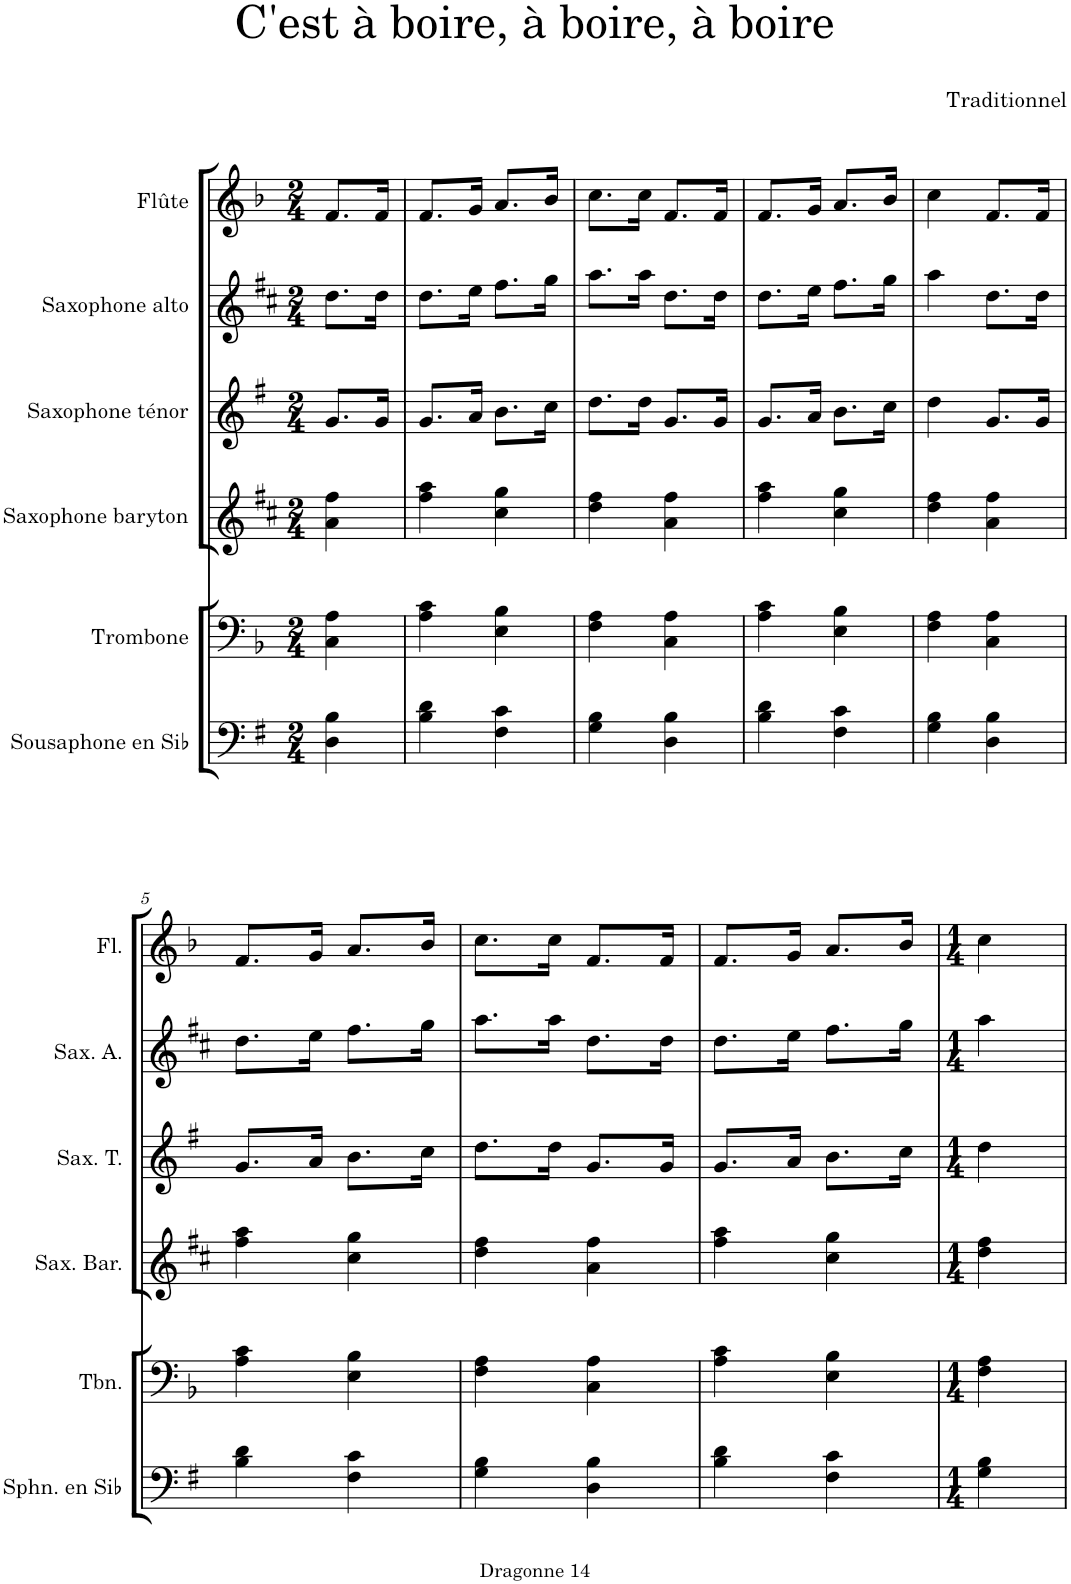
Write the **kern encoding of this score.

**kern	**kern	**kern	**kern	**kern	**kern
*part6	*part5	*part4	*part3	*part2	*part1
*staff6	*staff5	*staff4	*staff3	*staff2	*staff1
*I"Sousaphone en Sib	*I"Trombone	*I"Saxophone baryton	*I"Saxophone ténor	*I"Saxophone alto	*I"Flûte
*I'Sphn. en Sib	*I'Tbn.	*I'Sax. Bar.	*I'Sax. T.	*I'Sax. A.	*I'Fl.
*clefF4	*clefF4	*clefG2	*clefG2	*clefG2	*clefG2
*Trd8c14	*	*Trd12c21	*Trd8c14	*Trd5c9	*
*k[f#]	*k[b-]	*k[f#c#]	*k[f#]	*k[f#c#]	*k[b-]
*M2/4	*M2/4	*M2/4	*M2/4	*M2/4	*M2/4
=	=	=	=	=	=
4D\ 4B\	4C\ 4A\	4a\ 4ff#\	8.g/L	8.dd\L	8.f/L
.	.	.	16g/Jk	16dd\Jk	16f/Jk
=1	=1	=1	=1	=1	=1
4B\ 4d\	4A\ 4c\	4ff#\ 4aa\	8.g/L	8.dd\L	8.f/L
.	.	.	16a/Jk	16ee\Jk	16g/Jk
4F#\ 4c\	4E\ 4B-\	4cc#\ 4gg\	8.b\L	8.ff#\L	8.a/L
.	.	.	16cc\Jk	16gg\Jk	16b-/Jk
=2	=2	=2	=2	=2	=2
4G\ 4B\	4F\ 4A\	4dd\ 4ff#\	8.dd\L	8.aa\L	8.cc\L
.	.	.	16dd\Jk	16aa\Jk	16cc\Jk
4D\ 4B\	4C\ 4A\	4a\ 4ff#\	8.g/L	8.dd\L	8.f/L
.	.	.	16g/Jk	16dd\Jk	16f/Jk
=3	=3	=3	=3	=3	=3
4B\ 4d\	4A\ 4c\	4ff#\ 4aa\	8.g/L	8.dd\L	8.f/L
.	.	.	16a/Jk	16ee\Jk	16g/Jk
4F#\ 4c\	4E\ 4B-\	4cc#\ 4gg\	8.b\L	8.ff#\L	8.a/L
.	.	.	16cc\Jk	16gg\Jk	16b-/Jk
=4	=4	=4	=4	=4	=4
4G\ 4B\	4F\ 4A\	4dd\ 4ff#\	4dd\	4aa\	4cc\
4D\ 4B\	4C\ 4A\	4a\ 4ff#\	8.g/L	8.dd\L	8.f/L
.	.	.	16g/Jk	16dd\Jk	16f/Jk
!!LO:LB:g=z
=5	=5	=5	=5	=5	=5
4B\ 4d\	4A\ 4c\	4ff#\ 4aa\	8.g/L	8.dd\L	8.f/L
.	.	.	16a/Jk	16ee\Jk	16g/Jk
4F#\ 4c\	4E\ 4B-\	4cc#\ 4gg\	8.b\L	8.ff#\L	8.a/L
.	.	.	16cc\Jk	16gg\Jk	16b-/Jk
=6	=6	=6	=6	=6	=6
4G\ 4B\	4F\ 4A\	4dd\ 4ff#\	8.dd\L	8.aa\L	8.cc\L
.	.	.	16dd\Jk	16aa\Jk	16cc\Jk
4D\ 4B\	4C\ 4A\	4a\ 4ff#\	8.g/L	8.dd\L	8.f/L
.	.	.	16g/Jk	16dd\Jk	16f/Jk
=7	=7	=7	=7	=7	=7
4B\ 4d\	4A\ 4c\	4ff#\ 4aa\	8.g/L	8.dd\L	8.f/L
.	.	.	16a/Jk	16ee\Jk	16g/Jk
4F#\ 4c\	4E\ 4B-\	4cc#\ 4gg\	8.b\L	8.ff#\L	8.a/L
.	.	.	16cc\Jk	16gg\Jk	16b-/Jk
=8	=8	=8	=8	=8	=8
*M1/4	*M1/4	*M1/4	*M1/4	*M1/4	*M1/4
4G\ 4B\	4F\ 4A\	4dd\ 4ff#\	4dd\	4aa\	4cc\
=	=	=	=	=	=
*-	*-	*-	*-	*-	*-
